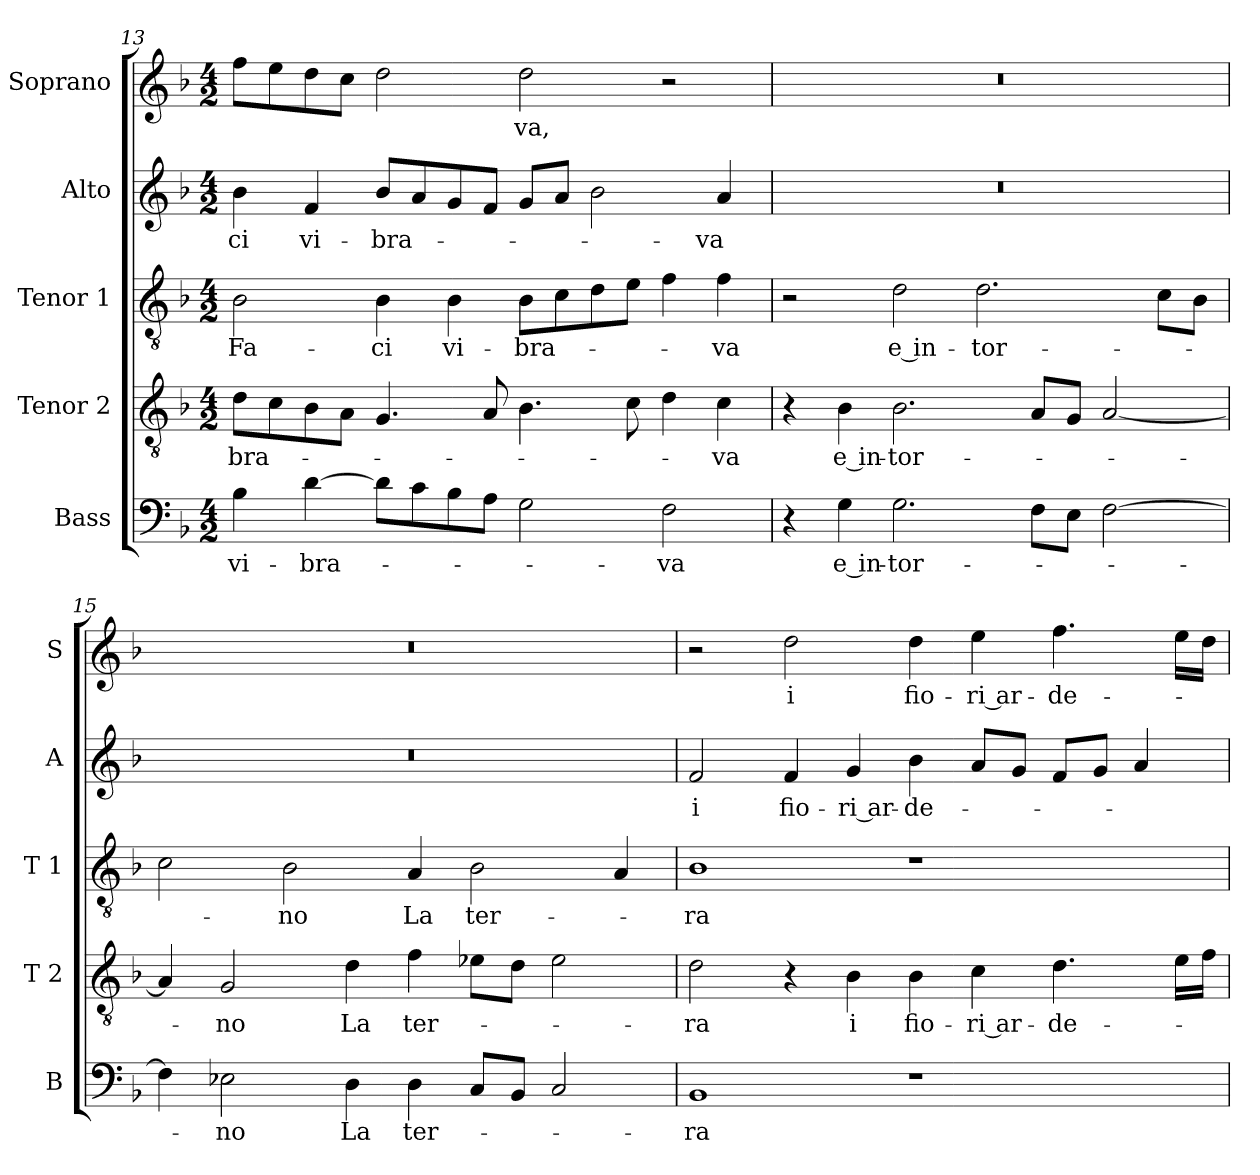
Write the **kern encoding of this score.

**kern	**text	**kern	**text	**kern	**text	**kern	**text	**kern	**text
*part5	*part5	*part4	*part4	*part3	*part3	*part2	*part2	*part1	*part1
*staff5	*staff5	*staff4	*staff4	*staff3	*staff3	*staff2	*staff2	*staff1	*staff1
*I"Bass	*	*I"Tenor 2	*	*I"Tenor 1	*	*I"Alto	*	*I"Soprano	*
*I'B	*	*I'T 2	*	*I'T 1	*	*I'A	*	*I'S	*
!!LO:LB:g=z
*clefF4	*	*clefGv2	*	*clefGv2	*	*clefG2	*	*clefG2	*
*k[b-]	*	*k[b-]	*	*k[b-]	*	*k[b-]	*	*k[b-]	*
*F:	*	*F:	*	*F:	*	*F:	*	*F:	*
*M4/2	*	*M4/2	*	*M4/2	*	*M4/2	*	*M4/2	*
=13	=13	=13	=13	=13	=13	=13	=13	=13	=13
!	!LO:LY:b	!	!	!	!	!	!	!	!
!	!	!	!LO:LY:b	!	!	!	!	!	!
!	!	!	!	!	!LO:LY:b	!	!	!	!
!	!	!	!	!	!	!	!LO:LY:b	!	!
4B-\	vi-	8d\L	-bra-	2B-\	Fa-	4b-\	-ci	8ff\L	.
.	.	8c\	.	.	.	.	.	8ee\	.
!	!LO:LY:b	!	!	!	!	!	!	!	!
!	!	!	!	!	!	!	!LO:LY:b	!	!
[4d\	-bra-	8B-\	.	.	.	4f/	vi-	8dd\	.
.	.	8A\J	.	.	.	.	.	8cc\J	.
!	!	!	!	!	!LO:LY:b	!	!	!	!
!	!	!	!	!	!	!	!LO:LY:b	!	!
8d\L]	.	4.G/	.	4B-\	-ci	8b-/L	-bra-	2dd\	.
8c\	.	.	.	.	.	8a/	.	.	.
!	!	!	!	!	!LO:LY:b	!	!	!	!
8B-\	.	.	.	4B-\	vi-	8g/	.	.	.
8A\J	.	8A/	.	.	.	8f/J	.	.	.
!	!	!	!	!	!LO:LY:b	!	!	!	!
!	!	!	!	!	!	!	!	!	!LO:LY:b
2G\	.	4.B-\	.	8B-\L	-bra-	8g/L	.	2dd\	-va,
.	.	.	.	8c\	.	8a/J	.	.	.
.	.	.	.	8d\	.	2b-\	.	.	.
.	.	8c\	.	8e\J	.	.	.	.	.
!	!LO:LY:b	!	!	!	!	!	!	!	!
2F\	-va	4d\	.	4f\	.	.	.	2r	.
!	!	!	!LO:LY:b	!	!	!	!	!	!
!	!	!	!	!	!LO:LY:b	!	!	!	!
!	!	!	!	!	!	!	!LO:LY:b	!	!
.	.	4c\	-va	4f\	-va	4a/	-va	.	.
=14	=14	=14	=14	=14	=14	=14	=14	=14	=14
4r	.	4r	.	2r	.	0r	.	0r	.
!	!LO:LY:b	!	!	!	!	!	!	!	!
!	!	!	!LO:LY:b	!	!	!	!	!	!
4G\	e in-	4B-\	e in-	.	.	.	.	.	.
!	!LO:LY:b	!	!	!	!	!	!	!	!
!	!	!	!LO:LY:b	!	!	!	!	!	!
!	!	!	!	!	!LO:LY:b	!	!	!	!
2.G\	-tor-	2.B-\	-tor-	2d\	e in-	.	.	.	.
!	!	!	!	!	!LO:LY:b	!	!	!	!
.	.	.	.	2.d\	-tor-	.	.	.	.
8F\L	.	8A/L	.	.	.	.	.	.	.
8E\J	.	8G/J	.	.	.	.	.	.	.
[2F\	.	[2A/	.	.	.	.	.	.	.
.	.	.	.	8c\L	.	.	.	.	.
.	.	.	.	8B-\J	.	.	.	.	.
=15	=15	=15	=15	=15	=15	=15	=15	=15	=15
4F\]	.	4A/]	.	2c\	.	0r	.	0r	.
!	!LO:LY:b	!	!	!	!	!	!	!	!
!	!	!	!LO:LY:b	!	!	!	!	!	!
2E-X\	-no	2G/	-no	.	.	.	.	.	.
!	!	!	!	!	!LO:LY:b	!	!	!	!
.	.	.	.	2B-\	-no	.	.	.	.
!	!LO:LY:b	!	!	!	!	!	!	!	!
!	!	!	!LO:LY:b	!	!	!	!	!	!
4D\	La	4d\	La	.	.	.	.	.	.
!	!LO:LY:b	!	!	!	!	!	!	!	!
!	!	!	!LO:LY:b	!	!	!	!	!	!
!	!	!	!	!	!LO:LY:b	!	!	!	!
4D\	ter-	4f\	ter-	4A/	La	.	.	.	.
!	!	!	!	!	!LO:LY:b	!	!	!	!
8C/L	.	8e-X\L	.	2B-\	ter-	.	.	.	.
8BB-/J	.	8d\J	.	.	.	.	.	.	.
2C/	.	2e-\	.	.	.	.	.	.	.
.	.	.	.	4A/	.	.	.	.	.
!!LO:PB:g=z
=16	=16	=16	=16	=16	=16	=16	=16	=16	=16
!	!LO:LY:b	!	!	!	!	!	!	!	!
!	!	!	!LO:LY:b	!	!	!	!	!	!
!	!	!	!	!	!LO:LY:b	!	!	!	!
!	!	!	!	!	!	!	!LO:LY:b	!	!
1BB-	-ra	2d\	-ra	1B-	-ra	2f/	i	2r	.
!	!	!	!	!	!	!	!LO:LY:b	!	!
!	!	!	!	!	!	!	!	!	!LO:LY:b
.	.	4r	.	.	.	4f/	fio-	2dd\	i
!	!	!	!LO:LY:b	!	!	!	!	!	!
!	!	!	!	!	!	!	!LO:LY:b	!	!
.	.	4B-\	i	.	.	4g/	-ri ar-	.	.
!	!	!	!LO:LY:b	!	!	!	!	!	!
!	!	!	!	!	!	!	!LO:LY:b	!	!
!	!	!	!	!	!	!	!	!	!LO:LY:b
1r	.	4B-\	fio-	1r	.	4b-\	-de-	4dd\	fio-
!	!	!	!LO:LY:b	!	!	!	!	!	!
!	!	!	!	!	!	!	!	!	!LO:LY:b
.	.	4c\	-ri ar-	.	.	8a/L	.	4ee\	-ri ar-
.	.	.	.	.	.	8g/J	.	.	.
!	!	!	!LO:LY:b	!	!	!	!	!	!
!	!	!	!	!	!	!	!	!	!LO:LY:b
.	.	4.d\	-de-	.	.	8f/L	.	4.ff\	-de-
.	.	.	.	.	.	8g/J	.	.	.
.	.	.	.	.	.	4a/	.	.	.
.	.	16e\LL	.	.	.	.	.	16ee\LL	.
.	.	16f\JJ	.	.	.	.	.	16dd\JJ	.
=	=	=	=	=	=	=	=	=	=
*-	*-	*-	*-	*-	*-	*-	*-	*-	*-
